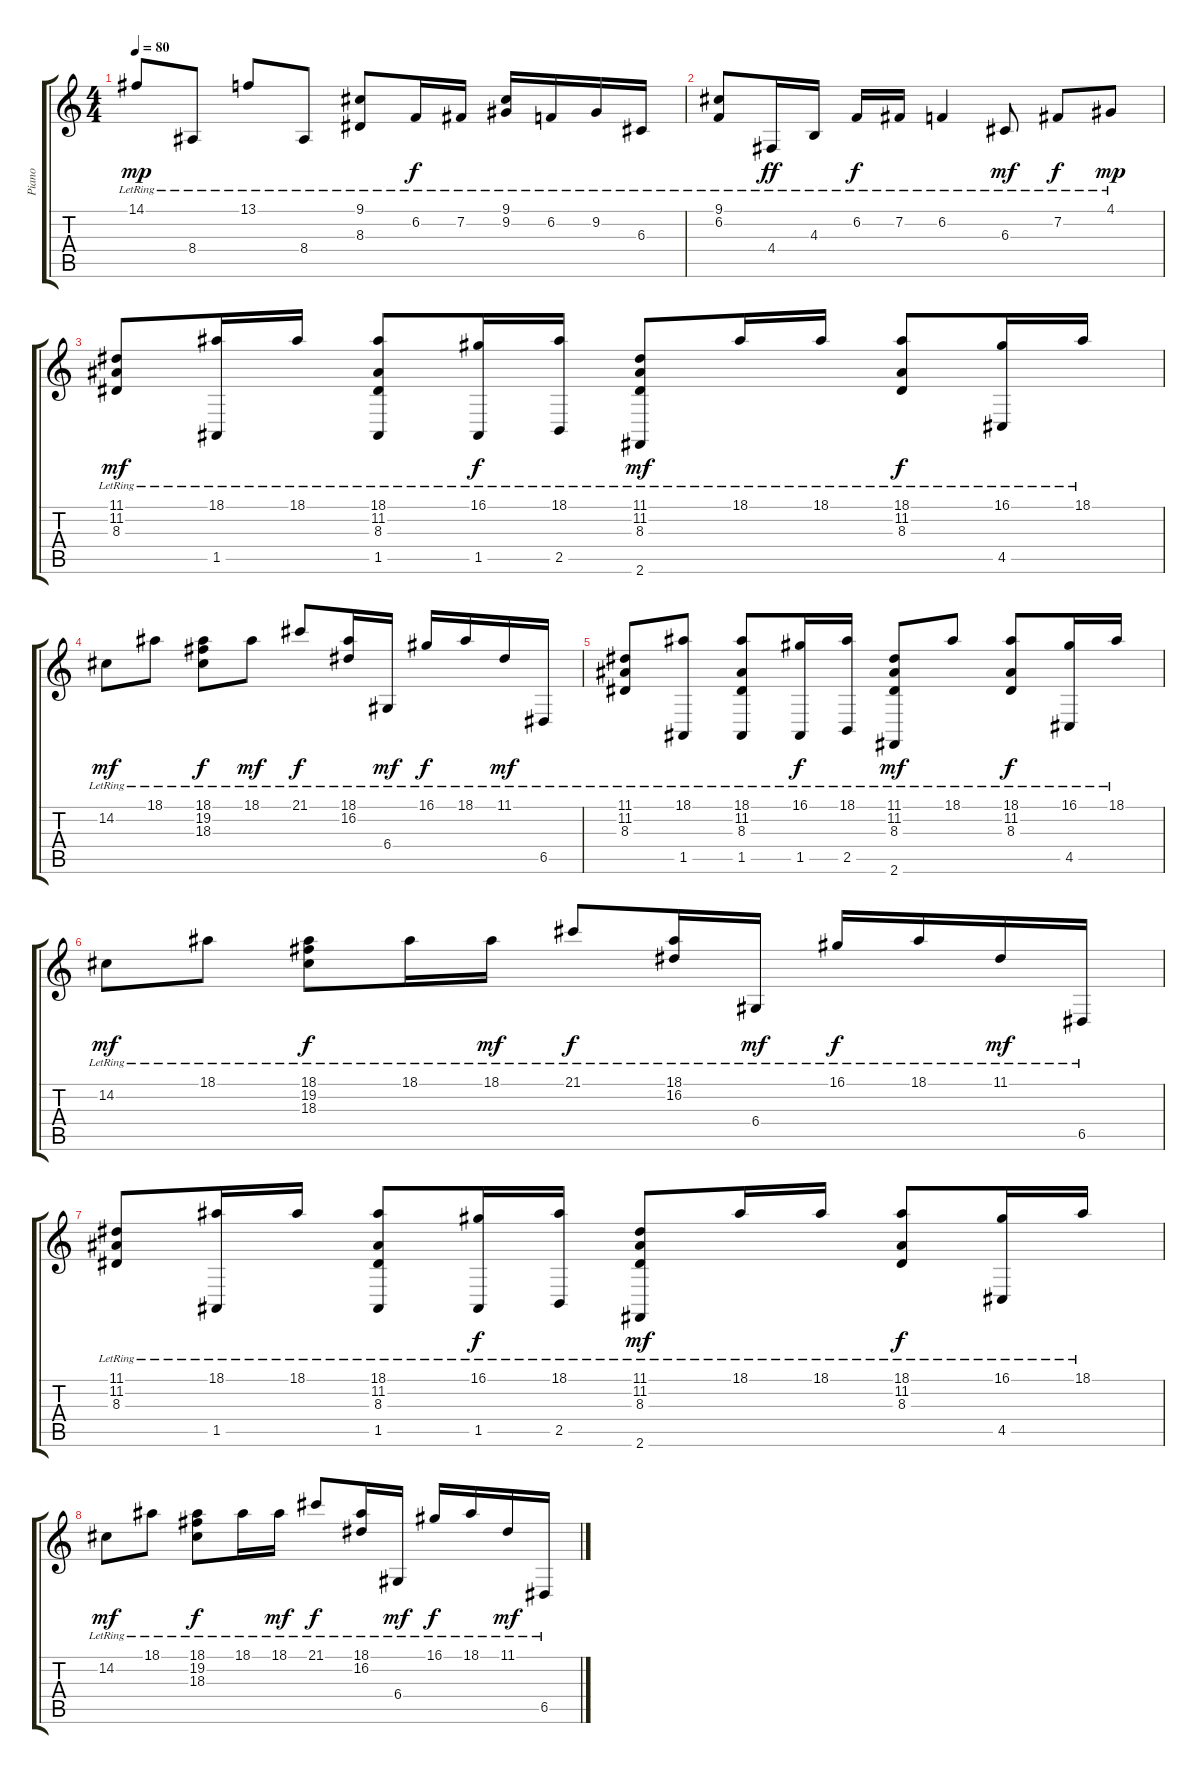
\track ("Piano" "Piano") {instrument acousticgrandpiano}
\staff {score tabs}
\tuning (E4 B3 G3 D3 A2 E2) {hide}
\ts (4 4)
\tempo 80
\clef g2
\ks c
14.1{lr}.8{dy mp} 8.4{lr}.8 13.1{lr}.8 8.4{lr}.8 (9.1{lr} 8.3{lr}).8 6.2{lr}.16{dy f} 7.2{lr}.16 (9.1{lr} 9.2{lr}).16 6.2{lr}.16 9.2{lr}.16 6.3{lr}.16 |
(9.1{lr} 6.2{lr}).8 4.4{lr}.16{dy ff} 4.3{lr}.16 6.2{lr}.16{dy f} 7.2{lr}.16 6.2{lr}.4 6.3{lr}.8{dy mf} 7.2{lr}.8{dy f} 4.1{lr}.8{dy mp} |
(11.1{lr} 11.2{lr} 8.3{lr}).8{dy mf} (18.1{lr} 1.5{lr}).16 18.1{lr}.16 (18.1{lr} 11.2{lr} 8.3{lr} 1.5{lr}).8 (16.1{lr} 1.5{lr}).16{dy f} (18.1{lr} 2.5{lr}).16 (11.1{lr} 11.2{lr} 8.3{lr} 2.6).8{dy mf} 18.1{lr}.16 18.1{lr}.16 (18.1{lr} 11.2{lr} 8.3{lr}).8{dy f} (16.1{lr} 4.5{lr}).16 18.1{lr}.16 |
14.2{lr}.8{dy mf} 18.1{lr}.8 (18.1{lr} 19.2{lr} 18.3{lr}).8{dy f} 18.1{lr}.8{dy mf} 21.1{lr}.8{dy f} (18.1{lr} 16.2{lr}).16 6.4{lr}.16{dy mf} 16.1{lr}.16{dy f} 18.1{lr}.16 11.1{lr}.16{dy mf} 6.5{lr}.16 |
(11.1{lr} 11.2{lr} 8.3{lr}).8 (18.1{lr} 1.5{lr}).8 (18.1{lr} 11.2{lr} 8.3{lr} 1.5{lr}).8 (16.1{lr} 1.5{lr}).16{dy f} (18.1{lr} 2.5{lr}).16 (11.1{lr} 11.2{lr} 8.3{lr} 2.6{lr}).8{dy mf} 18.1{lr}.8 (18.1{lr} 11.2{lr} 8.3{lr}).8{dy f} (16.1{lr} 4.5{lr}).16 18.1{lr}.16 |
14.2{lr}.8{dy mf} 18.1{lr}.8 (18.1{lr} 19.2{lr} 18.3{lr}).8{dy f} 18.1{lr}.16 18.1{lr}.16{dy mf} 21.1{lr}.8{dy f} (18.1{lr} 16.2{lr}).16 6.4{lr}.16{dy mf} 16.1{lr}.16{dy f} 18.1{lr}.16 11.1{lr}.16{dy mf} 6.5{lr}.16 |
(11.1{lr} 11.2{lr} 8.3{lr}).8 (18.1{lr} 1.5{lr}).16 18.1{lr}.16 (18.1{lr} 11.2{lr} 8.3{lr} 1.5{lr}).8 (16.1{lr} 1.5{lr}).16{dy f} (18.1{lr} 2.5{lr}).16 (11.1{lr} 11.2{lr} 8.3{lr} 2.6{lr}).8{dy mf} 18.1{lr}.16 18.1{lr}.16 (18.1{lr} 11.2{lr} 8.3{lr}).8{dy f} (16.1{lr} 4.5{lr}).16 18.1{lr}.16 |
14.2{lr}.8{dy mf} 18.1{lr}.8 (18.1{lr} 19.2{lr} 18.3{lr}).8{dy f} 18.1{lr}.16 18.1{lr}.16{dy mf} 21.1{lr}.8{dy f} (18.1{lr} 16.2{lr}).16 6.4{lr}.16{dy mf} 16.1{lr}.16{dy f} 18.1{lr}.16 11.1{lr}.16{dy mf} 6.5{lr}.16
